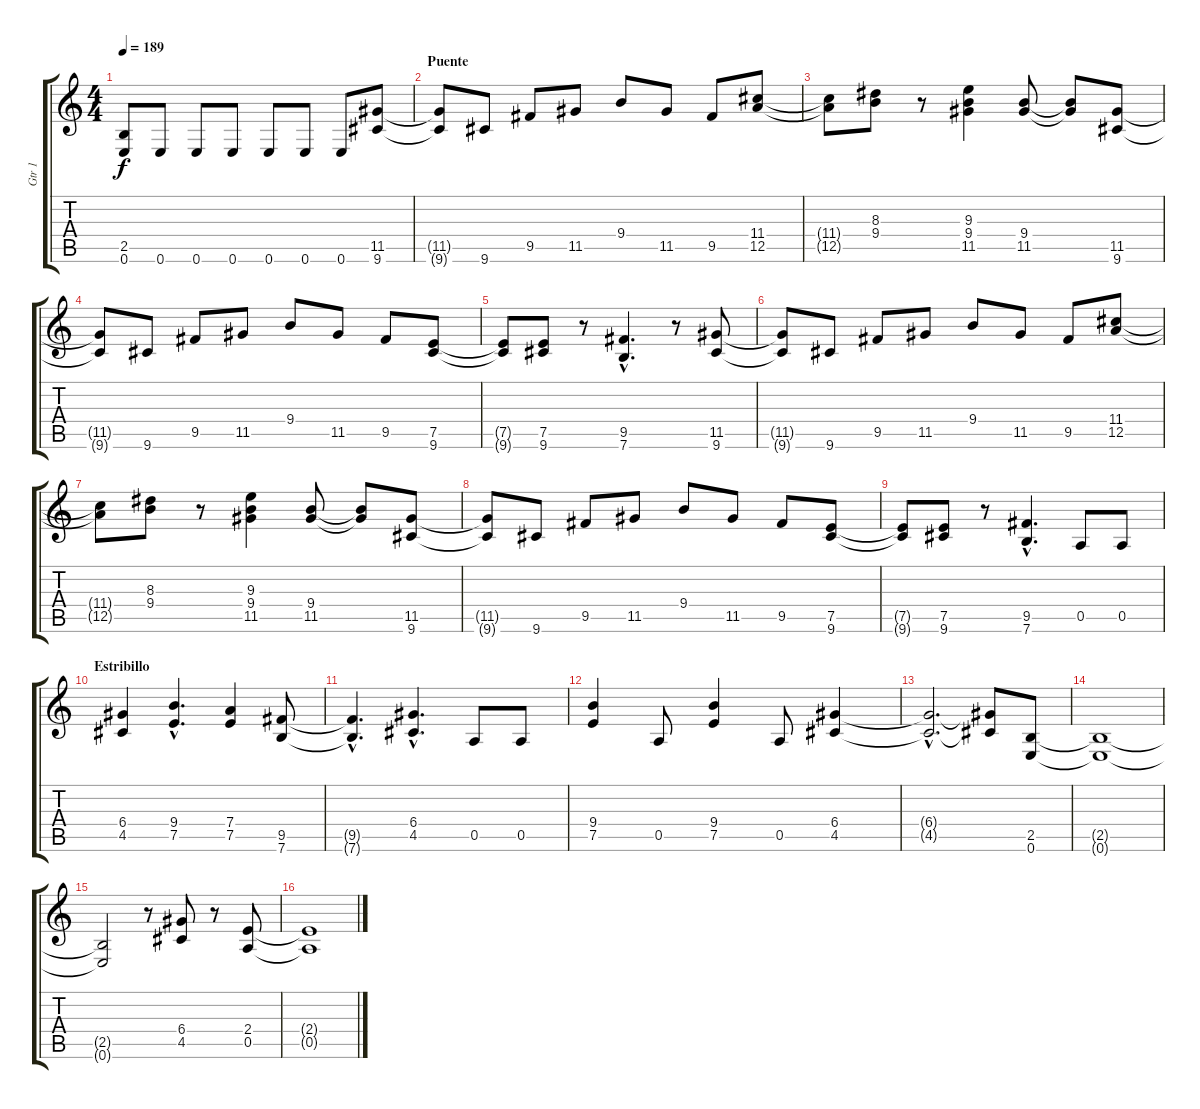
\track ("Gtr 1" "Gtr 1") {instrument distortionguitar}
\staff {score tabs}
\tuning (E4 B3 G3 D3 A2 E2) {hide}
\ts (4 4)
\tempo 189
\clef g2
\ks c
(2.5{t} 0.6{t}).8{dy f} 0.6.8 0.6.8 0.6.8 0.6.8 0.6.8 0.6.8 (11.5 9.6).8 |
\section ("" "Puente")
(11.5{t} 9.6{t}).8 9.6.8 9.5.8 11.5.8 9.4.8 11.5.8 9.5.8 (11.4 12.5).8 |
(11.4{t} 12.5{t}).8 (8.3 9.4).8 r.8 (9.3 9.4 11.5).4 (9.4 11.5).8 (9.4{t} 11.5{t}).8 (11.5 9.6).8 |
(11.5{t} 9.6{t}).8 9.6.8 9.5.8 11.5.8 9.4.8 11.5.8 9.5.8 (7.5 9.6).8 |
(7.5{t} 9.6{t}).8 (7.5 9.6).8 r.8 (9.5{hac} 7.6{hac}).4{d} r.8 (11.5 9.6).8 |
(11.5{t} 9.6{t}).8 9.6.8 9.5.8 11.5.8 9.4.8 11.5.8 9.5.8 (11.4 12.5).8 |
(11.4{t} 12.5{t}).8 (8.3 9.4).8 r.8 (9.3 9.4 11.5).4 (9.4 11.5).8 (9.4{t} 11.5{t}).8 (11.5 9.6).8 |
(11.5{t} 9.6{t}).8 9.6.8 9.5.8 11.5.8 9.4.8 11.5.8 9.5.8 (7.5 9.6).8 |
(7.5{t} 9.6{t}).8 (7.5 9.6).8 r.8 (9.5{hac} 7.6{hac}).4{d} 0.5.8 0.5.8 |
\section ("" "Estribillo")
(6.4 4.5).4 (9.4{hac} 7.5{hac}).4{d} (7.4 7.5).4 (9.5 7.6).8 |
(9.5{hac t} 7.6{hac t}).4{d} (6.4{hac} 4.5{hac}).4{d} 0.5.8 0.5.8 |
(9.4 7.5).4 0.5.8 (9.4 7.5).4 0.5.8 (6.4 4.5).4 |
(6.4{hac t} 4.5{hac t}).2{d} (6.4{t} 4.5{t}).8 (2.5 0.6).8 |
(2.5{t} 0.6{t}).1 |
(2.5{t} 0.6{t}).2 r.8 (6.4 4.5).8 r.8 (2.4 0.5).8 |
(2.4{t} 0.5{t}).1
